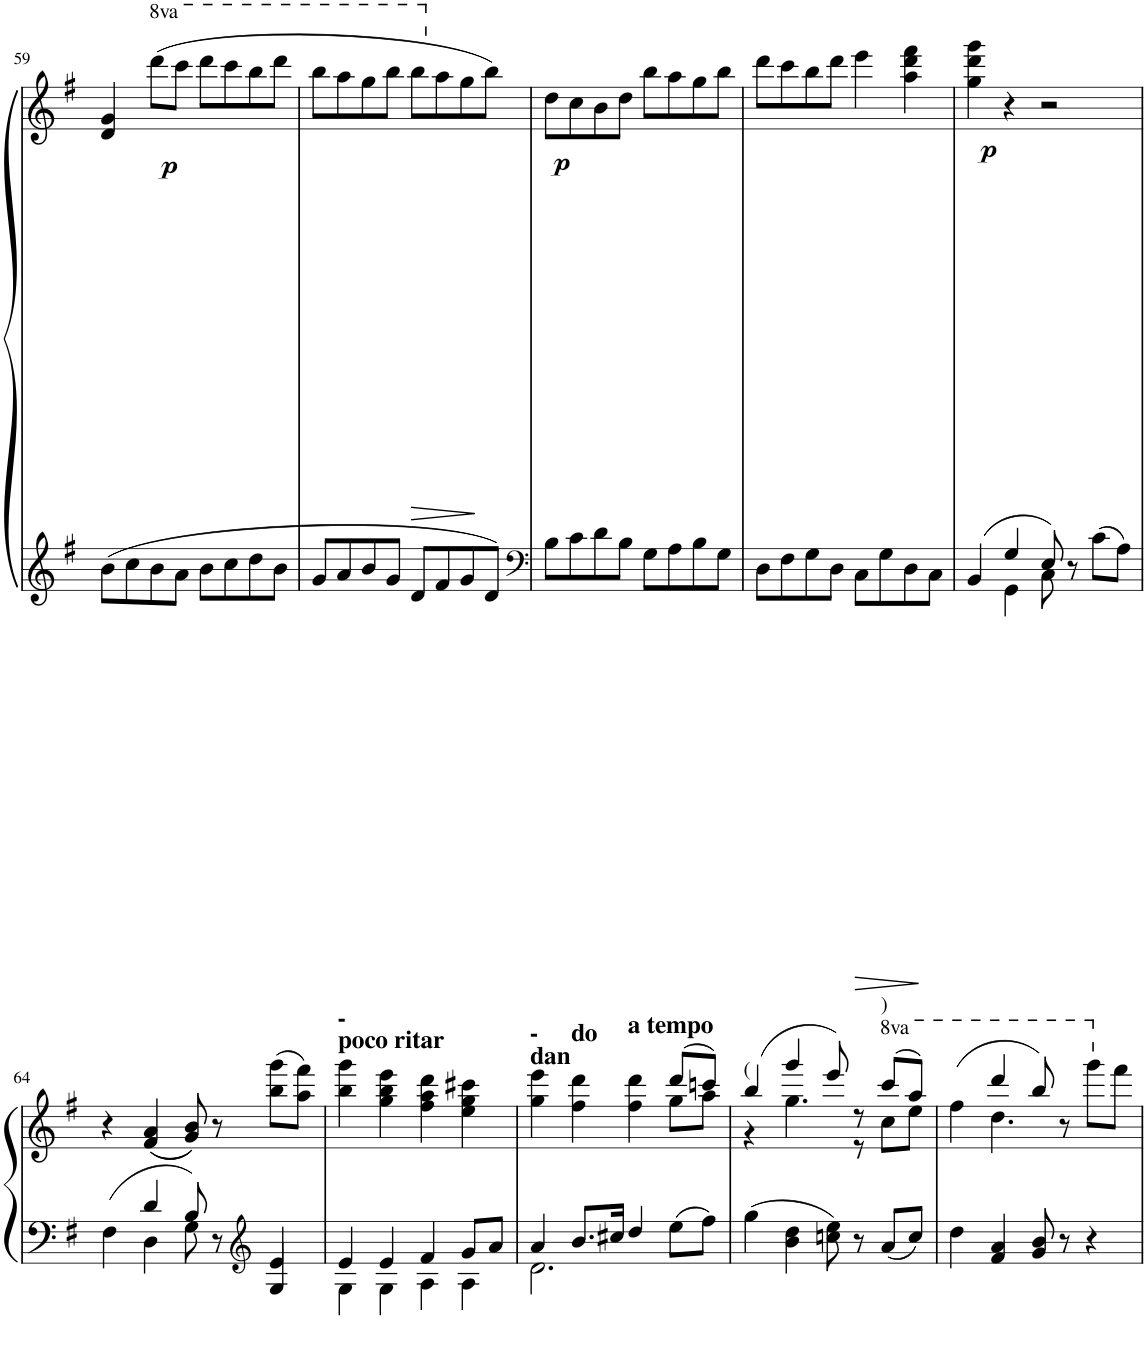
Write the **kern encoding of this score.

**kern	**kern	**dynam
*part1	*part1	*part1
*staff2	*staff1	*staff1/2
*I"Piano	*	*
*I'Pno	*	*
!!LO:PB:g=z
*clefG2	*clefG2	*
*k[f#]	*k[f#]	*
*M4/4	*M4/4	*
*met(c|)	*met(c|)	*
=59	=59	=59
!	!	!LO:DY:b
8b\L	4d/ 4g/	p
8cc\	.	.
*	*8va	*
8b\	(8dddd\L	.
8a\J	8cccc\J	.
8b\L	8dddd\L	.
8cc\	8cccc\	.
8dd\	8bbb\	.
8b\J	8dddd\J	.
=60	=60	=60
8g/L	8bbb\L	.
8a/	8aaa\	.
8b/	8ggg\	.
8g/J	8bbb\J	.
*	*X8va	*
!	!	!LO:HP:b
8d/L	8bb\L	>
8f#/	8aa\	.
8g/	8gg\	.
8d/J	8bb\J)	]
=61	=61	=61
*clefF4	*	*
!	!	!LO:DY:b
8B\L	8dd\L	p
8c\	8cc\	.
8d\	8b\	.
8B\J	8dd\J	.
8G\L	8bb\L	.
8A\	8aa\	.
8B\	8gg\	.
8G\J	8bb\J	.
=62	=62	=62
8D\L	8ddd\L	.
8F#\	8ccc\	.
8G\	8bb\	.
8D\J	8ddd\J	.
8C\L	4eee\	.
8G\	.	.
8D\	4aa\ 4ddd\ 4fff#\	.
8C\J	.	.
=63	=63	=63
*^	*	*
!	!	!	!LO:DY:b
4BB/	4ryy	4gg\ 4ddd\ 4ggg\	p
4G/	4GG\	4r	.
8E/	8C\	2r	.
8r	4.ryy	.	.
8c\L	.	.	.
8A\J	.	.	.
!!LO:LB:g=z
=64	=64	=64	=64
4F#\	4ryy	4r	.
4d/	4D\	((4f#/ 4a/	.
8B/	8G\	8g/ 8b/))	.
8r	8ryy	8r	.
*clefG2	*	*	*
4e/	4G/	(8bb\ 8ggg\L	.
.	.	8aa\ 8fff#\J)	.
=65	=65	=65	=65
!	!	!LO:TX:a:B:t=poco ritar	!
!	!	!LO:TX:a:B:t=-	!
4e/	4G\	4bb\ 4ggg\	.
4e/	4G\	4gg\ 4bb\ 4eee\	.
4f#/	4A\	4ff#\ 4aa\ 4ddd\	.
8g/L	4A\	4ee\ 4gg\ 4ccc#X\	.
8a/J	.	.	.
=66	=66	=66	=66
*	*	*^	*
!	!	!LO:TX:a:B:t=dan	!	!
!	!	!LO:TX:a:B:t=-	!	!
4a/	2.d\	4gg\ 4eee\	2.ryy	.
!	!	!LO:TX:a:B:t=do	!	!
8.b/L	.	4ff#\ 4ddd\	.	.
16cc#X/Jk	.	.	.	.
!	!	!LO:TX:a:B:t=a tempo	!	!
4dd/	.	4ff#\ 4ddd\	.	.
8ee\L	4ryy	(8ddd/L	8gg\L	.
8ff#\J	.	8cccn/J)	8aa\J	.
*v	*v	*	*	*
=67	=67	=67	=67
!	!LO:TX:a:t=(	!	!
4gg\	(4bb/	4r	.
4b\ 4dd\	4ggg/	4.gg\	.
8ccn\ 8ee\	8eee/)	.	.
8r	8r	8r	.
*	*8va	*	*
!	!LO:TX:a:t=)	!	!
8a/L	(8cccc/L	8ccc\L	.
8cc/J	8aaa/J)	8eee\J	.
=68	=68	=68	=68
4dd\	(4fff#\	4ryy	.
4f#/ 4a/	4dddd/	4.ddd\	.
8g/ 8b/	8bbb/)	.	.
*	*X8va	*	*
8r	8r	4.ryy	.
4r	8ggg\L	.	.
.	8fff#\J	.	.
*	*v	*v	*
=	=	=
*-	*-	*-
